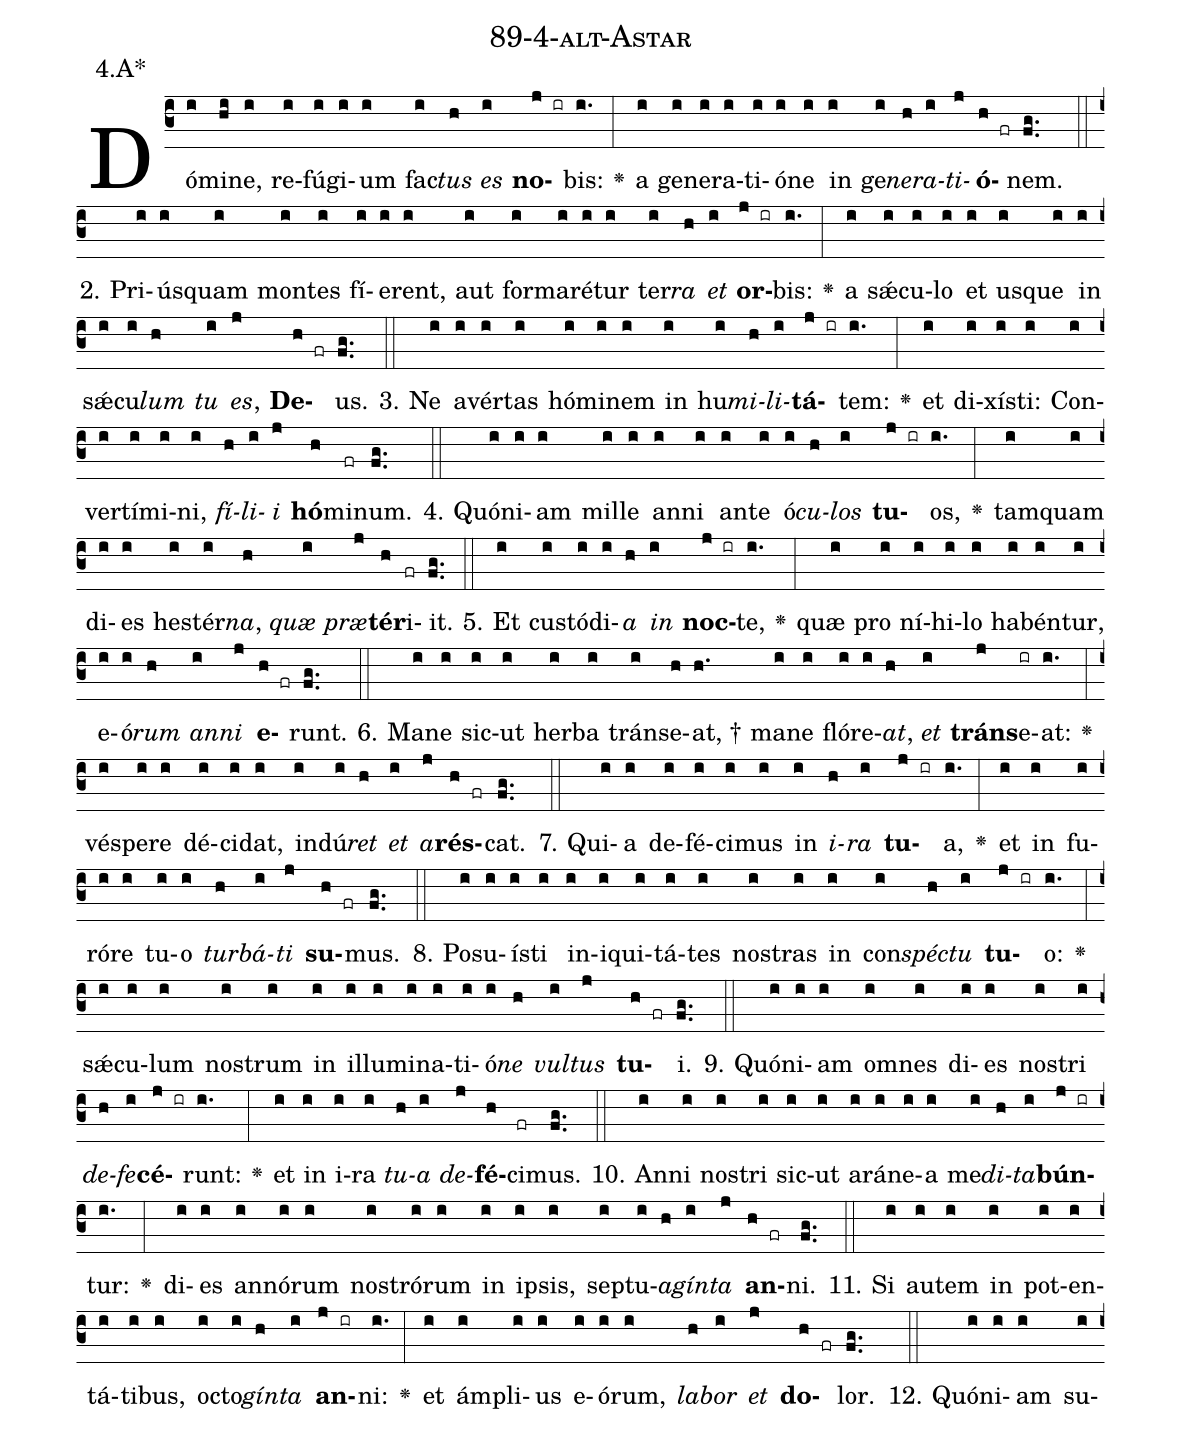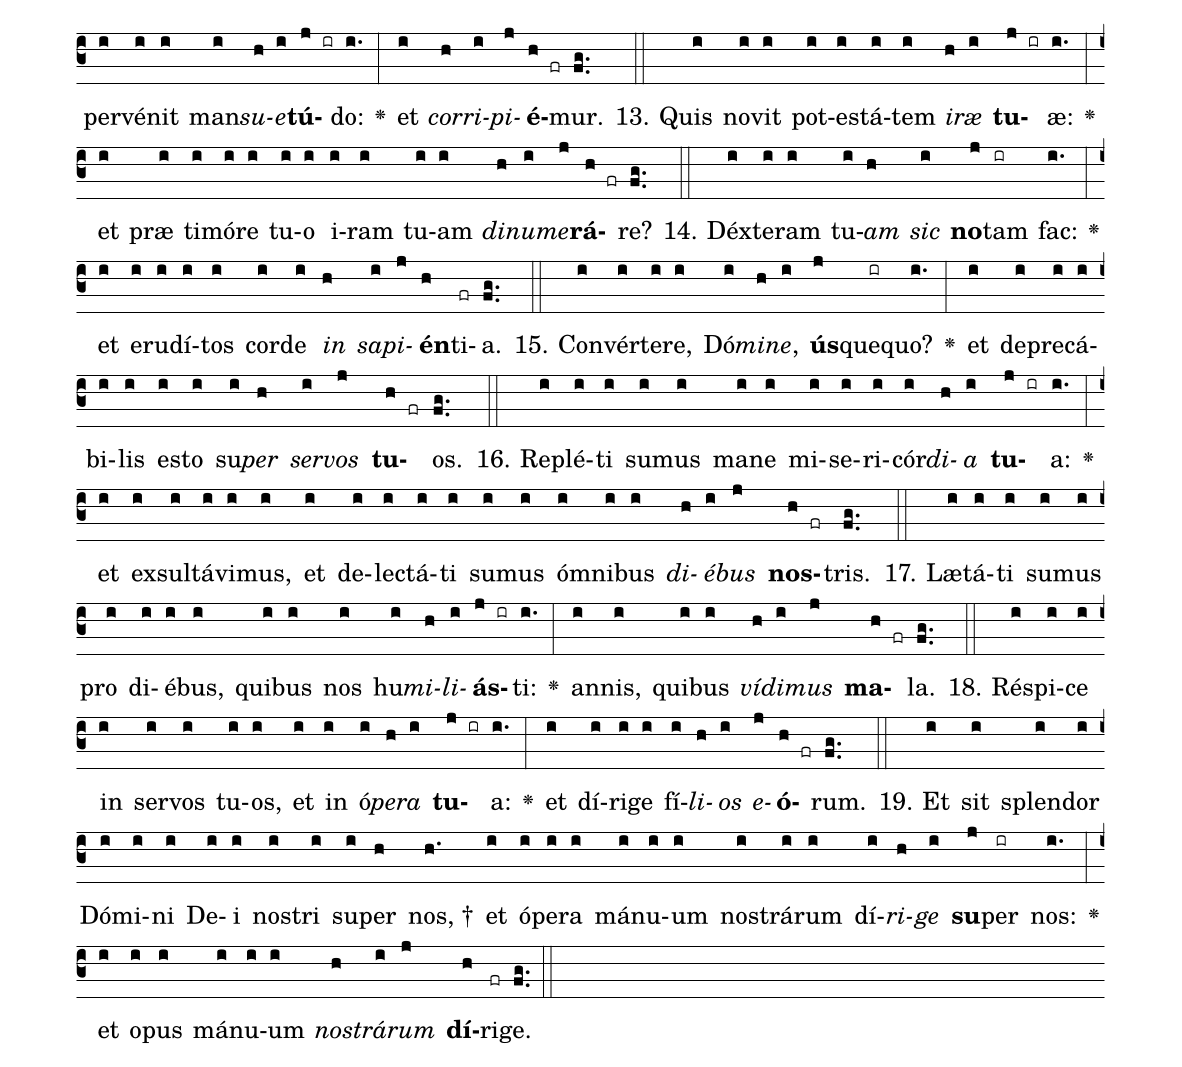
name: 89-4-alt-Astar;
annotation: 4.A*;
%%
(c3)Dó(i)mi(hi)ne,(i) re(i)fú(i)gi(i)um(i) fac(i)<i>tus</i>(h) <i>es</i>(i) <b>no</b>(j ir)bis:(i.) <v>\greheightstar</v>(:) a(i) ge(i)ne(i)ra(i)ti(i)ó(i)ne(i) in(i) ge(i)<i>ne</i>(h)<i>ra</i>(i)<i>ti</i>(j)<b>ó</b>(h fr)nem.(fg..) (::)
2. Pri(i)ús(i)quam(i) mon(i)tes(i) fí(i)e(i)rent,(i) aut(i) for(i)ma(i)ré(i)tur(i) ter(i)<i>ra</i>(h) <i>et</i>(i) <b>or</b>(j ir)bis:(i.) <v>\greheightstar</v>(:) a(i) sǽ(i)cu(i)lo(i) et(i) us(i)que(i) in(i) sǽ(i)cu(i)<i>lum</i>(h) <i>tu</i>(i) <i>es</i>,(j) <b>De</b>(h fr)us.(fg..) (::)
3. Ne(i) a(i)vér(i)tas(i) hó(i)mi(i)nem(i) in(i) hu(i)<i>mi</i>(h)<i>li</i>(i)<b>tá</b>(j ir)tem:(i.) <v>\greheightstar</v>(:) et(i) di(i)xís(i)ti:(i) Con(i)ver(i)tí(i)mi(i)ni,(i) <i>fí</i>(h)<i>li</i>(i)<i>i</i>(j) <b>hó</b>(h)mi(fr)num.(fg..) (::)
4. Quón(i)i(i)am(i) mil(i)le(i) an(i)ni(i) an(i)te(i) ó(i)<i>cu</i>(h)<i>los</i>(i) <b>tu</b>(j ir)os,(i.) <v>\greheightstar</v>(:) tam(i)quam(i) di(i)es(i) hes(i)tér(i)<i>na</i>,(h) <i>quæ</i>(i) <i>præ</i>(j)<b>tér</b>(h)i(fr)it.(fg..) (::)
5. Et(i) cus(i)tó(i)di(i)<i>a</i>(h) <i>in</i>(i) <b>noc</b>(j ir)te,(i.) <v>\greheightstar</v>(:) quæ(i) pro(i) ní(i)hi(i)lo(i) ha(i)bén(i)tur,(i) e(i)ó(i)<i>rum</i>(h) <i>an</i>(i)<i>ni</i>(j) <b>e</b>(h fr)runt.(fg..) (::)
6. Ma(i)ne(i) sic(i)ut(i) her(i)ba(i) tráns(i)e(h)at, †(h.) ma(i)ne(i) fló(i)re(i)<i>at</i>,(h) <i>et</i>(i) <b>tráns</b>(j)e(ir)at:(i.) <v>\greheightstar</v>(:) vés(i)pe(i)re(i) dé(i)ci(i)dat,(i) in(i)dú(i)<i>ret</i>(h) <i>et</i>(i) <i>a</i>(j)<b>rés</b>(h fr)cat.(fg..) (::)
7. Qui(i)a(i) de(i)fé(i)ci(i)mus(i) in(i) <i>i</i>(h)<i>ra</i>(i) <b>tu</b>(j ir)a,(i.) <v>\greheightstar</v>(:) et(i) in(i) fu(i)ró(i)re(i) tu(i)o(i) <i>tur</i>(h)<i>bá</i>(i)<i>ti</i>(j) <b>su</b>(h fr)mus.(fg..) (::)
8. Po(i)su(i)ís(i)ti(i) in(i)i(i)qui(i)tá(i)tes(i) nos(i)tras(i) in(i) con(i)<i>spéc</i>(h)<i>tu</i>(i) <b>tu</b>(j ir)o:(i.) <v>\greheightstar</v>(:) sǽ(i)cu(i)lum(i) nos(i)trum(i) in(i) il(i)lu(i)mi(i)na(i)ti(i)ó(i)<i>ne</i>(h) <i>vul</i>(i)<i>tus</i>(j) <b>tu</b>(h fr)i.(fg..) (::)
9. Quón(i)i(i)am(i) om(i)nes(i) di(i)es(i) nos(i)tri(i) <i>de</i>(h)<i>fe</i>(i)<b>cé</b>(j ir)runt:(i.) <v>\greheightstar</v>(:) et(i) in(i) i(i)ra(i) <i>tu</i>(h)<i>a</i>(i) <i>de</i>(j)<b>fé</b>(h)ci(fr)mus.(fg..) (::)
10. An(i)ni(i) nos(i)tri(i) sic(i)ut(i) a(i)rá(i)ne(i)a(i) me(i)<i>di</i>(h)<i>ta</i>(i)<b>bún</b>(j ir)tur:(i.) <v>\greheightstar</v>(:) di(i)es(i) an(i)nó(i)rum(i) nos(i)tró(i)rum(i) in(i) ip(i)sis,(i) sep(i)tu(i)<i>a</i>(h)<i>gín</i>(i)<i>ta</i>(j) <b>an</b>(h fr)ni.(fg..) (::)
11. Si(i) au(i)tem(i) in(i) pot(i)en(i)tá(i)ti(i)bus,(i) oc(i)to(i)<i>gín</i>(h)<i>ta</i>(i) <b>an</b>(j ir)ni:(i.) <v>\greheightstar</v>(:) et(i) ám(i)pli(i)us(i) e(i)ó(i)rum,(i) <i>la</i>(h)<i>bor</i>(i) <i>et</i>(j) <b>do</b>(h fr)lor.(fg..) (::)
12. Quón(i)i(i)am(i) su(i)per(i)vé(i)nit(i) man(i)<i>su</i>(h)<i>e</i>(i)<b>tú</b>(j ir)do:(i.) <v>\greheightstar</v>(:) et(i) <i>cor</i>(h)<i>ri</i>(i)<i>pi</i>(j)<b>é</b>(h fr)mur.(fg..) (::)
13. Quis(i) no(i)vit(i) pot(i)es(i)tá(i)tem(i) <i>i</i>(h)<i>ræ</i>(i) <b>tu</b>(j ir)æ:(i.) <v>\greheightstar</v>(:) et(i) præ(i) ti(i)mó(i)re(i) tu(i)o(i) i(i)ram(i) tu(i)am(i) <i>di</i>(h)<i>nu</i>(i)<i>me</i>(j)<b>rá</b>(h fr)re?(fg..) (::)
14. Déx(i)te(i)ram(i) tu(i)<i>am</i>(h) <i>sic</i>(i) <b>no</b>(j)tam(ir) fac:(i.) <v>\greheightstar</v>(:) et(i) e(i)ru(i)dí(i)tos(i) cor(i)de(i) <i>in</i>(h) <i>sa</i>(i)<i>pi</i>(j)<b>én</b>(h)ti(fr)a.(fg..) (::)
15. Con(i)vér(i)te(i)re,(i) Dó(i)<i>mi</i>(h)<i>ne</i>,(i) <b>ús</b>(j)que(ir)quo?(i.) <v>\greheightstar</v>(:) et(i) de(i)pre(i)cá(i)bi(i)lis(i) es(i)to(i) su(i)<i>per</i>(h) <i>ser</i>(i)<i>vos</i>(j) <b>tu</b>(h fr)os.(fg..) (::)
16. Re(i)plé(i)ti(i) su(i)mus(i) ma(i)ne(i) mi(i)se(i)ri(i)cór(i)<i>di</i>(h)<i>a</i>(i) <b>tu</b>(j ir)a:(i.) <v>\greheightstar</v>(:) et(i) ex(i)sul(i)tá(i)vi(i)mus,(i) et(i) de(i)lec(i)tá(i)ti(i) su(i)mus(i) óm(i)ni(i)bus(i) <i>di</i>(h)<i>é</i>(i)<i>bus</i>(j) <b>nos</b>(h fr)tris.(fg..) (::)
17. Læ(i)tá(i)ti(i) su(i)mus(i) pro(i) di(i)é(i)bus,(i) qui(i)bus(i) nos(i) hu(i)<i>mi</i>(h)<i>li</i>(i)<b>ás</b>(j ir)ti:(i.) <v>\greheightstar</v>(:) an(i)nis,(i) qui(i)bus(i) <i>ví</i>(h)<i>di</i>(i)<i>mus</i>(j) <b>ma</b>(h fr)la.(fg..) (::)
18. Ré(i)spi(i)ce(i) in(i) ser(i)vos(i) tu(i)os,(i) et(i) in(i) ó(i)<i>pe</i>(h)<i>ra</i>(i) <b>tu</b>(j ir)a:(i.) <v>\greheightstar</v>(:) et(i) dí(i)ri(i)ge(i) fí(i)<i>li</i>(h)<i>os</i>(i) <i>e</i>(j)<b>ó</b>(h fr)rum.(fg..) (::)
19. Et(i) sit(i) splen(i)dor(i) Dó(i)mi(i)ni(i) De(i)i(i) nos(i)tri(i) su(i)per(h) nos, †(h.) et(i) ó(i)pe(i)ra(i) má(i)nu(i)um(i) nos(i)trá(i)rum(i) dí(i)<i>ri</i>(h)<i>ge</i>(i) <b>su</b>(j)per(ir) nos:(i.) <v>\greheightstar</v>(:) et(i) o(i)pus(i) má(i)nu(i)um(i) <i>nos</i>(h)<i>trá</i>(i)<i>rum</i>(j) <b>dí</b>(h)ri(fr)ge.(fg..) (::)
